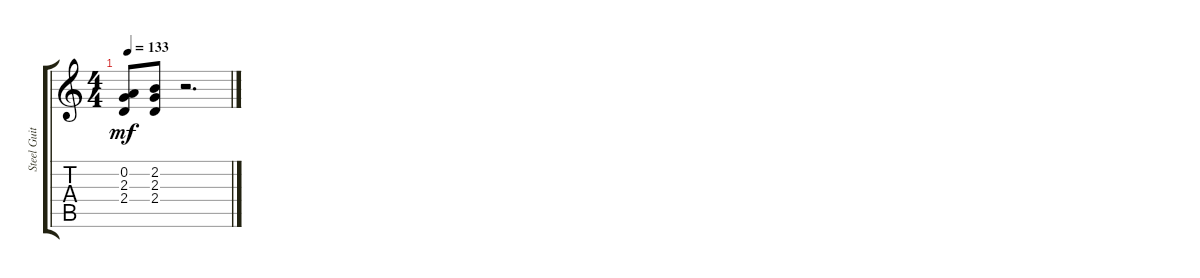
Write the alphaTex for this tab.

\track ("Steel Guitar" "Steel Guit") {instrument acousticguitarsteel}
\staff {score tabs}
\tuning (D4 A3 F3 C3 G2 D2) {hide}
\ts (4 4)
\tempo 133
\clef g2
\ks c
(0.2 2.3 2.4).8{dy mf} (2.2 2.3 2.4).8 r.2{d}
